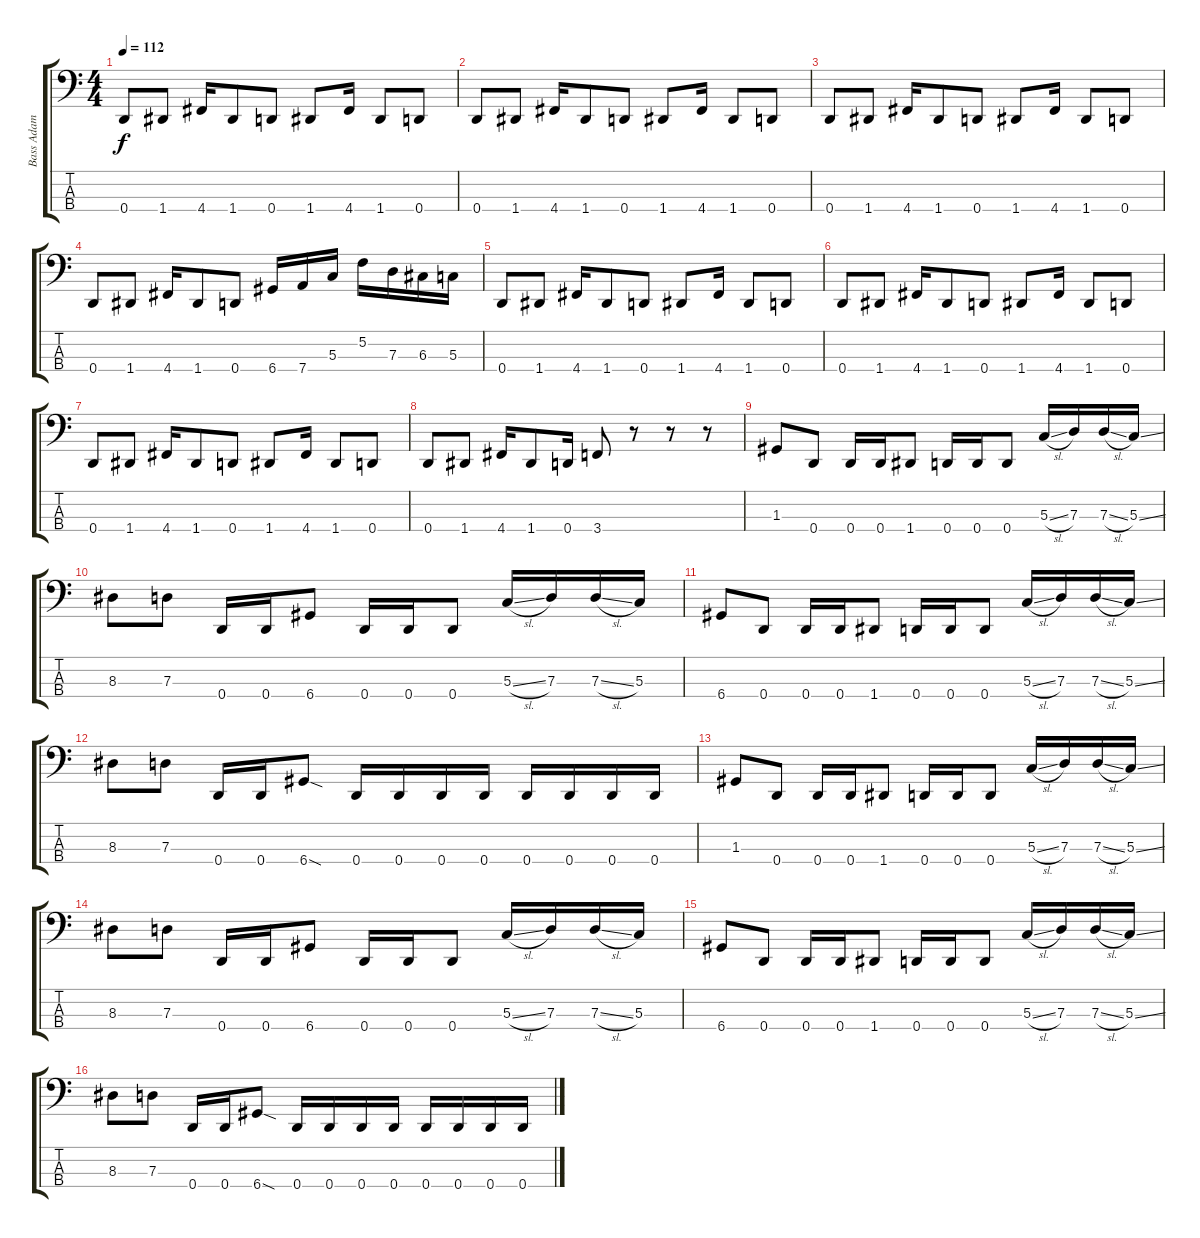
\track ("Bass Adam Duce" "Bass Adam ") {instrument electricbasspick}
\staff {score tabs}
\tuning (F2 C2 G1 D1) {hide}
\ts (4 4)
\tempo 112
\clef f4
\ks c
0.4.8{dy f} 1.4.8 4.4.16 1.4.8 0.4.8 1.4.8 4.4.16 1.4.8 0.4.8 |
0.4.8 1.4.8 4.4.16 1.4.8 0.4.8 1.4.8 4.4.16 1.4.8 0.4.8 |
0.4.8 1.4.8 4.4.16 1.4.8 0.4.8 1.4.8 4.4.16 1.4.8 0.4.8 |
0.4.8 1.4.8 4.4.16 1.4.8 0.4.8 6.4.16 7.4.16 5.3.16 5.2.16 7.3.16 6.3.16 5.3.16 |
0.4.8 1.4.8 4.4.16 1.4.8 0.4.8 1.4.8 4.4.16 1.4.8 0.4.8 |
0.4.8 1.4.8 4.4.16 1.4.8 0.4.8 1.4.8 4.4.16 1.4.8 0.4.8 |
0.4.8 1.4.8 4.4.16 1.4.8 0.4.8 1.4.8 4.4.16 1.4.8 0.4.8 |
0.4.8 1.4.8 4.4.16 1.4.8 0.4.16 3.4.8 r.8 r.8 r.8 |
1.3.8 0.4.8 0.4.16 0.4.16 1.4.8 0.4.16 0.4.16 0.4.8 5.3{sl}.16 7.3.16 7.3{sl}.16 5.3{ss}.16 |
8.3.8 7.3.8 0.4.16 0.4.16 6.4.8 0.4.16 0.4.16 0.4.8 5.3{sl}.16 7.3.16 7.3{sl}.16 5.3.16 |
6.4.8 0.4.8 0.4.16 0.4.16 1.4.8 0.4.16 0.4.16 0.4.8 5.3{sl}.16 7.3.16 7.3{sl}.16 5.3{ss}.16 |
8.3.8 7.3.8 0.4.16 0.4.16 6.4{sod}.8 0.4.16 0.4.16 0.4.16 0.4.16 0.4.16 0.4.16 0.4.16 0.4.16 |
1.3.8 0.4.8 0.4.16 0.4.16 1.4.8 0.4.16 0.4.16 0.4.8 5.3{sl}.16 7.3.16 7.3{sl}.16 5.3{ss}.16 |
8.3.8 7.3.8 0.4.16 0.4.16 6.4.8 0.4.16 0.4.16 0.4.8 5.3{sl}.16 7.3.16 7.3{sl}.16 5.3.16 |
6.4.8 0.4.8 0.4.16 0.4.16 1.4.8 0.4.16 0.4.16 0.4.8 5.3{sl}.16 7.3.16 7.3{sl}.16 5.3{ss}.16 |
8.3.8 7.3.8 0.4.16 0.4.16 6.4{sod}.8 0.4.16 0.4.16 0.4.16 0.4.16 0.4.16 0.4.16 0.4.16 0.4.16
